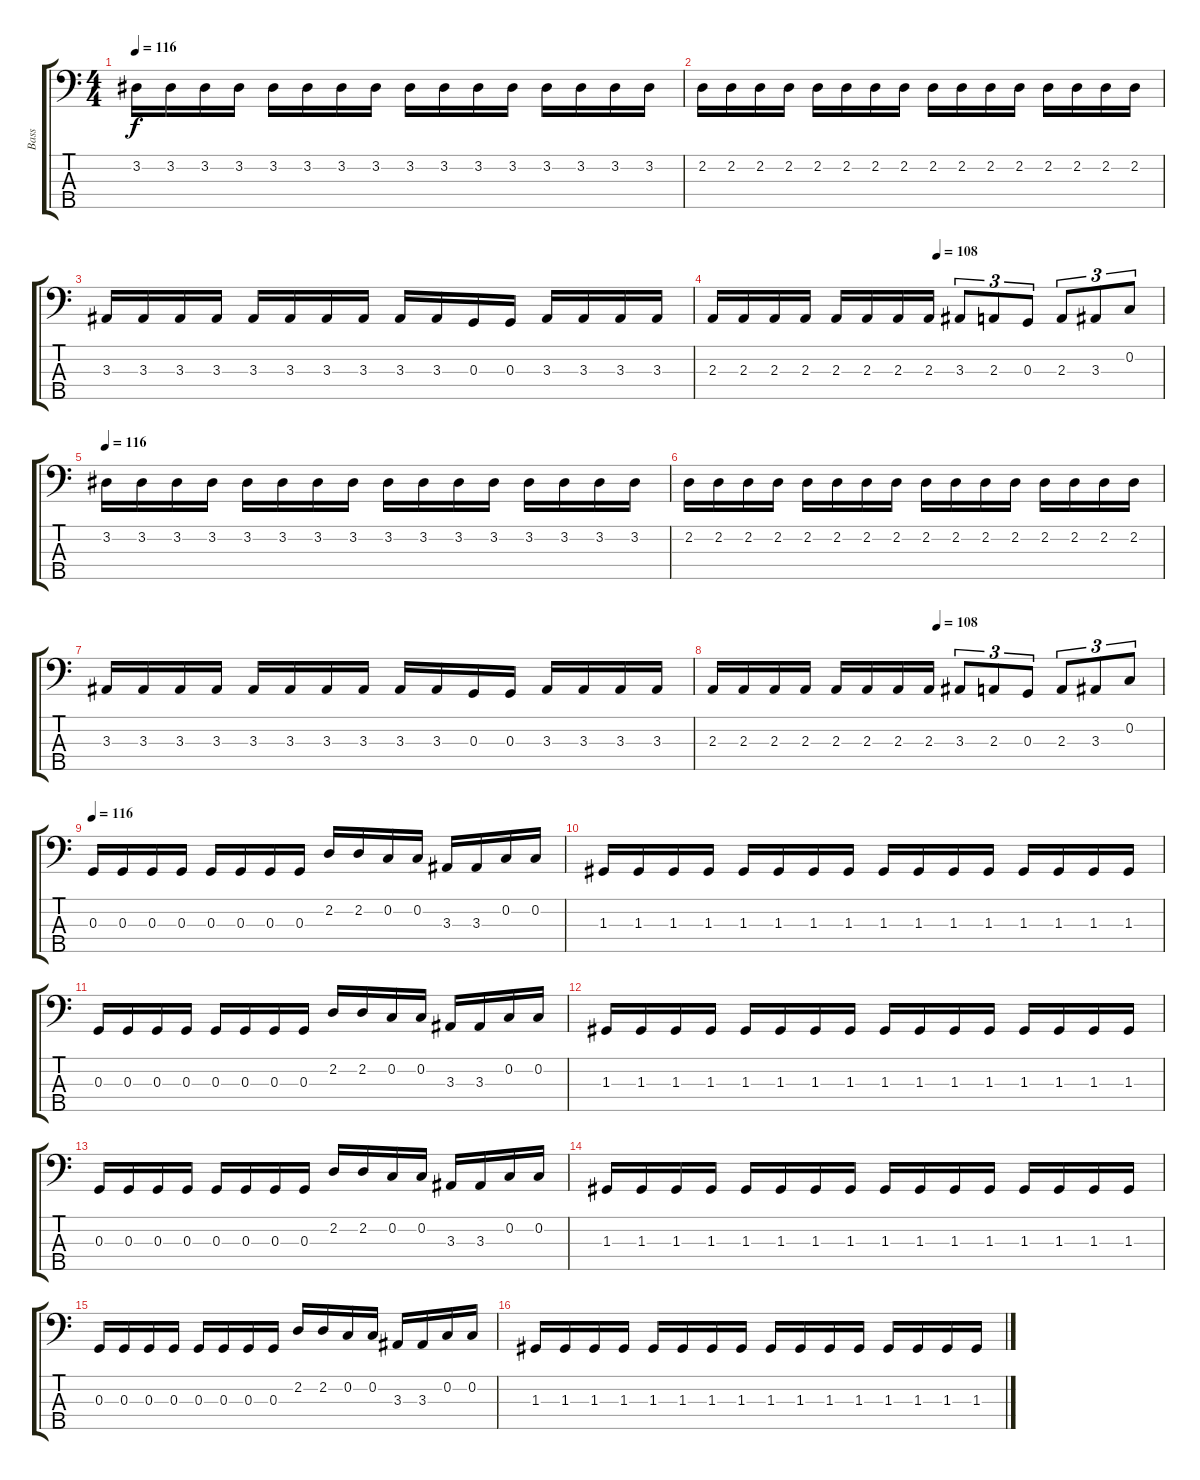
\track ("Bass" "Bass") {instrument electricbassfinger}
\staff {score tabs}
\tuning (F2 C2 G1 D1 A0) {hide}
\ts (4 4)
\tempo 116
\clef f4
\ks c
3.2.16{dy f} 3.2.16 3.2.16 3.2.16 3.2.16 3.2.16 3.2.16 3.2.16 3.2.16 3.2.16 3.2.16 3.2.16 3.2.16 3.2.16 3.2.16 3.2.16 |
2.2.16 2.2.16 2.2.16 2.2.16 2.2.16 2.2.16 2.2.16 2.2.16 2.2.16 2.2.16 2.2.16 2.2.16 2.2.16 2.2.16 2.2.16 2.2.16 |
3.3.16 3.3.16 3.3.16 3.3.16 3.3.16 3.3.16 3.3.16 3.3.16 3.3.16 3.3.16 0.3.16 0.3.16 3.3.16 3.3.16 3.3.16 3.3.16 |
\tempo (108 0.5)
2.3.16 2.3.16 2.3.16 2.3.16 2.3.16 2.3.16 2.3.16 2.3.16 3.3.8{tu (3 2)} 2.3.8{tu (3 2)} 0.3.8{tu (3 2)} 2.3.8{tu (3 2)} 3.3.8{tu (3 2)} 0.2.8{tu (3 2)} |
\tempo 116
3.2.16 3.2.16 3.2.16 3.2.16 3.2.16 3.2.16 3.2.16 3.2.16 3.2.16 3.2.16 3.2.16 3.2.16 3.2.16 3.2.16 3.2.16 3.2.16 |
2.2.16 2.2.16 2.2.16 2.2.16 2.2.16 2.2.16 2.2.16 2.2.16 2.2.16 2.2.16 2.2.16 2.2.16 2.2.16 2.2.16 2.2.16 2.2.16 |
3.3.16 3.3.16 3.3.16 3.3.16 3.3.16 3.3.16 3.3.16 3.3.16 3.3.16 3.3.16 0.3.16 0.3.16 3.3.16 3.3.16 3.3.16 3.3.16 |
\tempo (108 0.5)
2.3.16 2.3.16 2.3.16 2.3.16 2.3.16 2.3.16 2.3.16 2.3.16 3.3.8{tu (3 2)} 2.3.8{tu (3 2)} 0.3.8{tu (3 2)} 2.3.8{tu (3 2)} 3.3.8{tu (3 2)} 0.2.8{tu (3 2)} |
\tempo 116
0.3.16 0.3.16 0.3.16 0.3.16 0.3.16 0.3.16 0.3.16 0.3.16 2.2.16 2.2.16 0.2.16 0.2.16 3.3.16 3.3.16 0.2.16 0.2.16 |
1.3.16 1.3.16 1.3.16 1.3.16 1.3.16 1.3.16 1.3.16 1.3.16 1.3.16 1.3.16 1.3.16 1.3.16 1.3.16 1.3.16 1.3.16 1.3.16 |
0.3.16 0.3.16 0.3.16 0.3.16 0.3.16 0.3.16 0.3.16 0.3.16 2.2.16 2.2.16 0.2.16 0.2.16 3.3.16 3.3.16 0.2.16 0.2.16 |
1.3.16 1.3.16 1.3.16 1.3.16 1.3.16 1.3.16 1.3.16 1.3.16 1.3.16 1.3.16 1.3.16 1.3.16 1.3.16 1.3.16 1.3.16 1.3.16 |
0.3.16 0.3.16 0.3.16 0.3.16 0.3.16 0.3.16 0.3.16 0.3.16 2.2.16 2.2.16 0.2.16 0.2.16 3.3.16 3.3.16 0.2.16 0.2.16 |
1.3.16 1.3.16 1.3.16 1.3.16 1.3.16 1.3.16 1.3.16 1.3.16 1.3.16 1.3.16 1.3.16 1.3.16 1.3.16 1.3.16 1.3.16 1.3.16 |
0.3.16 0.3.16 0.3.16 0.3.16 0.3.16 0.3.16 0.3.16 0.3.16 2.2.16 2.2.16 0.2.16 0.2.16 3.3.16 3.3.16 0.2.16 0.2.16 |
1.3.16 1.3.16 1.3.16 1.3.16 1.3.16 1.3.16 1.3.16 1.3.16 1.3.16 1.3.16 1.3.16 1.3.16 1.3.16 1.3.16 1.3.16 1.3.16
